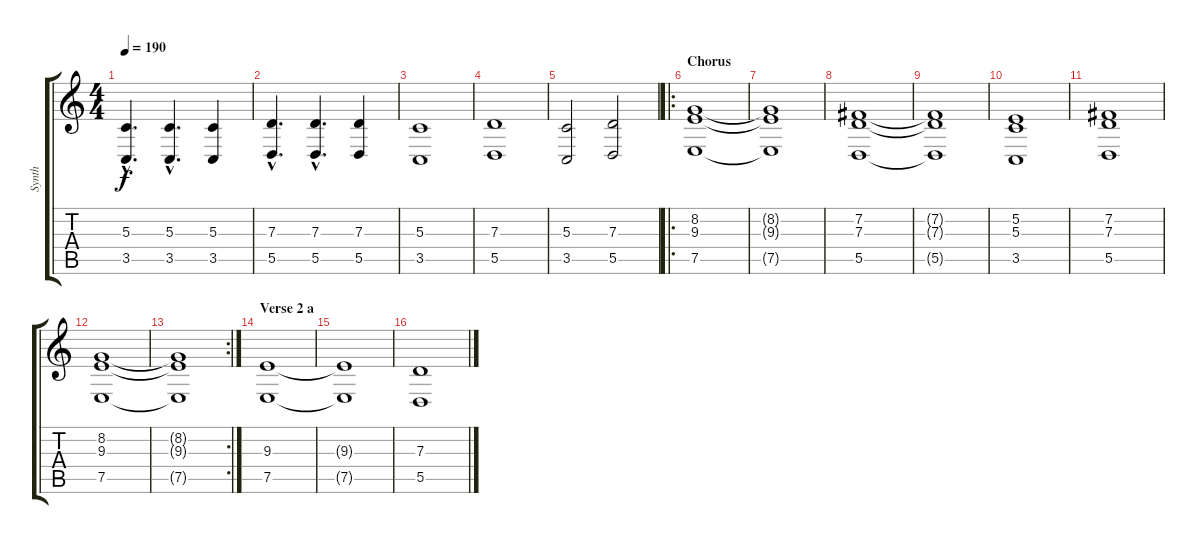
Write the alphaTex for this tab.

\track ("Synth" "Synth") {instrument stringensemble1}
\staff {score tabs}
\tuning (E4 B3 G3 D3 A2 E2) {hide}
\ts (4 4)
\tempo 190
\clef g2
\ks c
(5.3{hac} 3.5{hac}).4{d dy f} (5.3{hac} 3.5{hac}).4{d} (5.3 3.5).4 |
(7.3{hac} 5.5{hac}).4{d} (7.3{hac} 5.5{hac}).4{d} (7.3 5.5).4 |
(5.3 3.5).1 |
(7.3 5.5).1 |
(5.3 3.5).2 (7.3 5.5).2 |
\ro
\section ("" "Chorus")
(8.2 9.3 7.5).1 |
(8.2{t} 9.3{t} 7.5{t}).1 |
(7.2 7.3 5.5).1 |
(7.2{t} 7.3{t} 5.5{t}).1 |
(5.2 5.3 3.5).1 |
(7.2 7.3 5.5).1 |
(8.2 9.3 7.5).1 |
\rc 2
(8.2{t} 9.3{t} 7.5{t}).1 |
\section ("" "Verse 2 a")
(9.3 7.5).1 |
(9.3{t} 7.5{t}).1 |
(7.3 5.5).1
